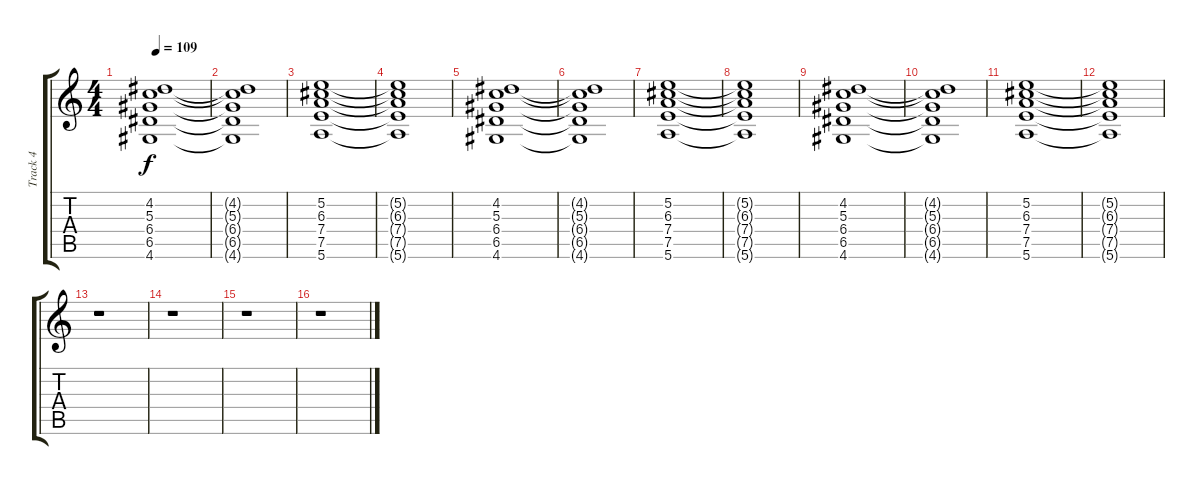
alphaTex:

\track ("Track 4" "Track 4") {instrument overdrivenguitar}
\staff {score tabs}
\tuning (E4 B3 G3 D3 A2 E2) {hide}
\ts (4 4)
\tempo 109
\clef g2
\ks c
(4.2 5.3 6.4 6.5 4.6).1{dy f} |
(4.2{t} 5.3{t} 6.4{t} 6.5{t} 4.6{t}).1 |
(5.2 6.3 7.4 7.5 5.6).1 |
(5.2{t} 6.3{t} 7.4{t} 7.5{t} 5.6{t}).1 |
(4.2 5.3 6.4 6.5 4.6).1 |
(4.2{t} 5.3{t} 6.4{t} 6.5{t} 4.6{t}).1 |
(5.2 6.3 7.4 7.5 5.6).1 |
(5.2{t} 6.3{t} 7.4{t} 7.5{t} 5.6{t}).1 |
(4.2 5.3 6.4 6.5 4.6).1 |
(4.2{t} 5.3{t} 6.4{t} 6.5{t} 4.6{t}).1 |
(5.2 6.3 7.4 7.5 5.6).1 |
(5.2{t} 6.3{t} 7.4{t} 7.5{t} 5.6{t}).1 |
r.1 |
r.1 |
r.1 |
r.1
